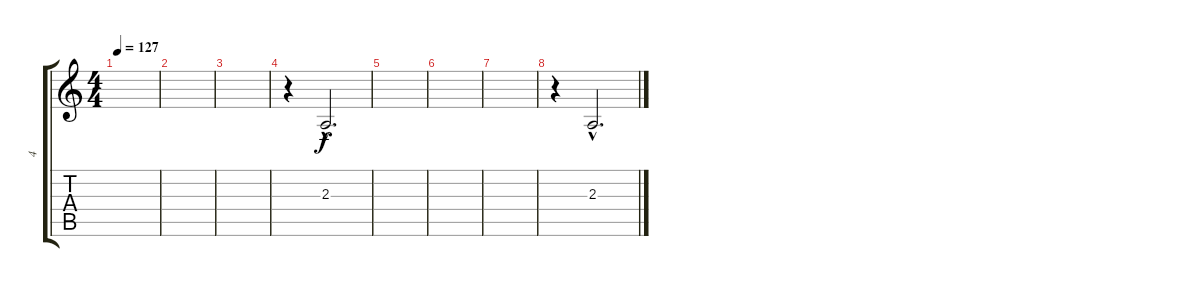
\track ("4" "4") {instrument reversecymbal}
\staff {score tabs}
\tuning (E4 B3 G3 D3 A2 E2) {hide}
\ts (4 4)
\tempo 127
\clef g2
\ks c
|
|
|
r.4 2.3{hac}.2{d} |
|
|
|
r.4 2.3{hac}.2{d}
